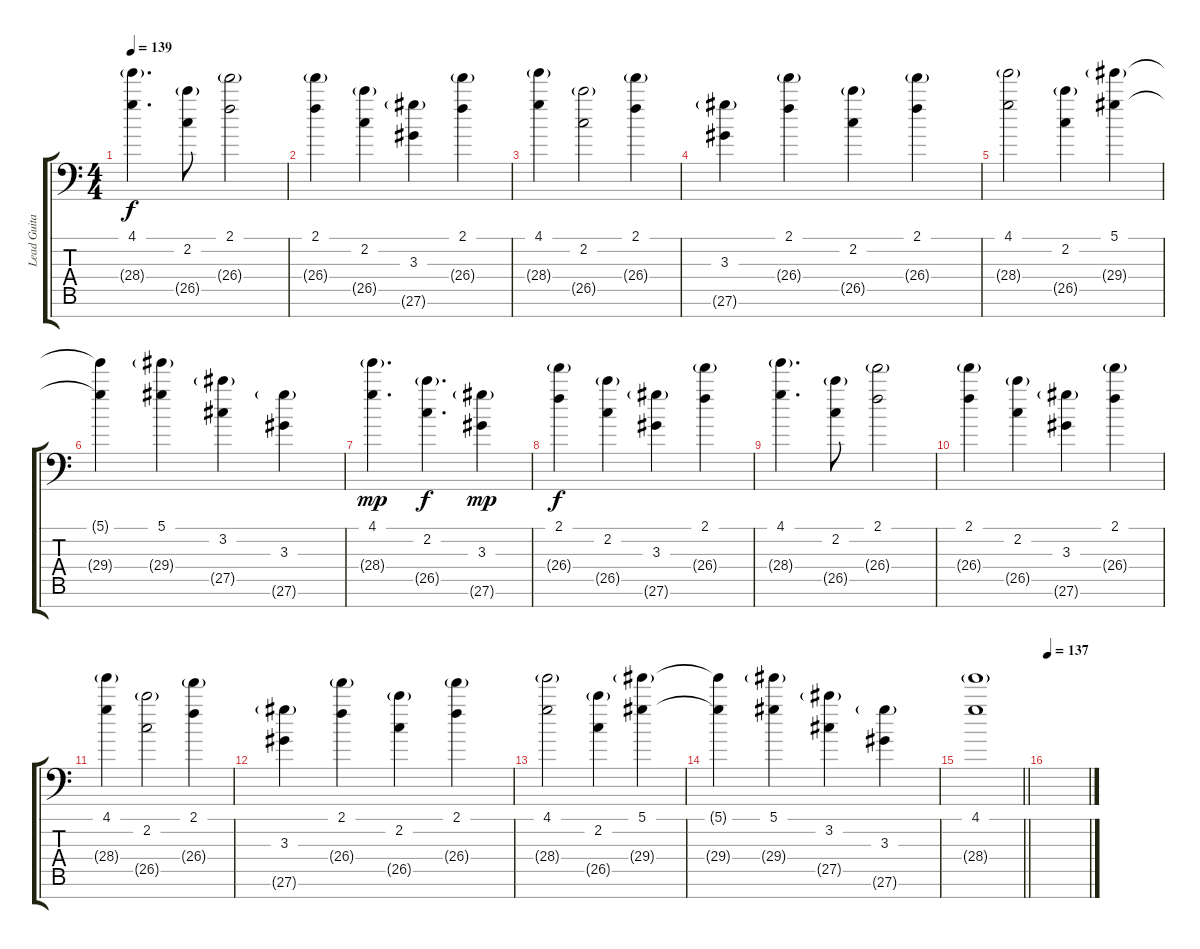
\track ("Lead Guitar #2" "Lead Guita") {instrument electricguitarmuted}
\staff {score tabs}
\tuning (Eb4 Bb3 F3 Eb3 Bb2 F2 Bb1) {hide}
\ts (4 4)
\tempo 139
\clef f4
\ks c
(4.1 28.4{g}).4{d dy f} (2.2 26.5{g}).8 (2.1 26.4{g}).2 |
(2.1 26.4{g}).4 (2.2 26.5{g}).4 (3.3 27.6{g}).4 (2.1 26.4{g}).4 |
(4.1 28.4{g}).4 (2.2 26.5{g}).2 (2.1 26.4{g}).4 |
(3.3 27.6{g}).4 (2.1 26.4{g}).4 (2.2 26.5{g}).4 (2.1 26.4{g}).4 |
(4.1 28.4{g}).2 (2.2 26.5{g}).4 (5.1 29.4{g}).4 |
(5.1{t} 29.4{t}).4 (5.1 29.4{g}).4 (3.2 27.5{g}).4 (3.3 27.6{g}).4 |
(4.1 28.4{g}).4{d dy mp} (2.2 26.5{g}).4{d dy f} (3.3 27.6{g}).4{dy mp} |
(2.1 26.4{g}).4{dy f} (2.2 26.5{g}).4 (3.3 27.6{g}).4 (2.1 26.4{g}).4 |
(4.1 28.4{g}).4{d} (2.2 26.5{g}).8 (2.1 26.4{g}).2 |
(2.1 26.4{g}).4 (2.2 26.5{g}).4 (3.3 27.6{g}).4 (2.1 26.4{g}).4 |
(4.1 28.4{g}).4 (2.2 26.5{g}).2 (2.1 26.4{g}).4 |
(3.3 27.6{g}).4 (2.1 26.4{g}).4 (2.2 26.5{g}).4 (2.1 26.4{g}).4 |
(4.1 28.4{g}).2 (2.2 26.5{g}).4 (5.1 29.4{g}).4 |
(5.1{t} 29.4{t}).4 (5.1 29.4{g}).4 (3.2 27.5{g}).4 (3.3 27.6{g}).4 |
\barLineRight lightlight
(4.1 28.4{g}).1 |
\section ("" "")
\tempo 137
